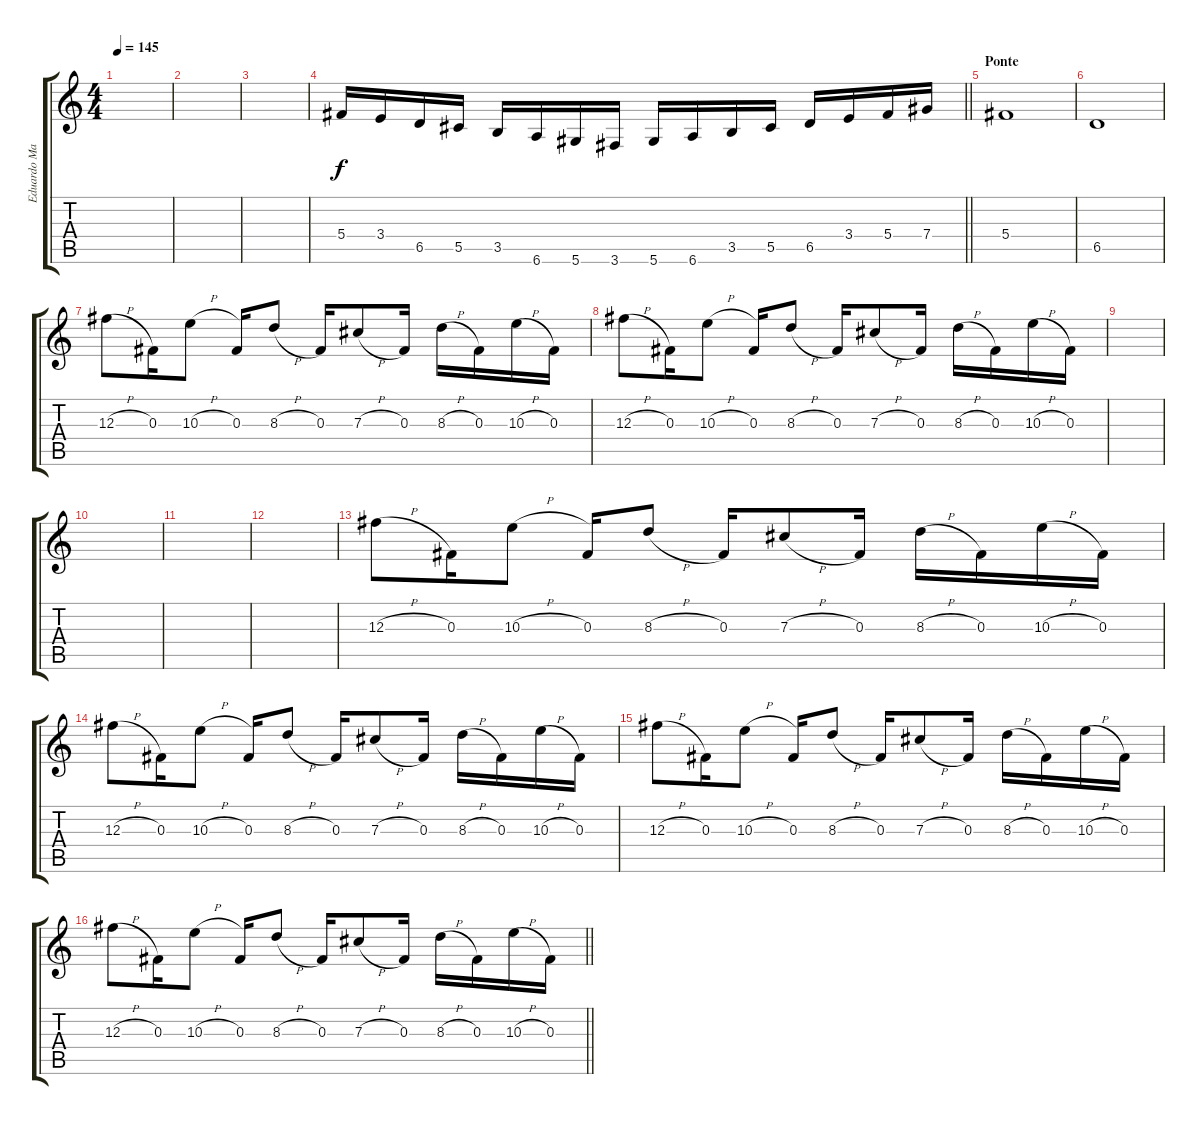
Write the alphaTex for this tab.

\track ("Eduardo Martinez" "Eduardo Ma") {instrument distortionguitar}
\staff {score tabs}
\tuning (Eb4 Bb3 Gb3 Db3 Ab2 Eb2) {hide}
\ts (4 4)
\tempo 145
\clef g2
\ks c
|
|
|
\barLineRight lightlight
5.4.16 3.4.16 6.5.16 5.5.16 3.5.16 6.6.16 5.6.16 3.6.16 5.6.16 6.6.16 3.5.16 5.5.16 6.5.16 3.4.16 5.4.16 7.4.16 |
\section ("" "Ponte")
5.4.1 |
6.5.1 |
12.3{h}.8 0.3.16 10.3{h}.8 0.3.16 8.3{h}.8 0.3.16 7.3{h}.8 0.3.16 8.3{h}.16 0.3.16 10.3{h}.16 0.3.16 |
12.3{h}.8 0.3.16 10.3{h}.8 0.3.16 8.3{h}.8 0.3.16 7.3{h}.8 0.3.16 8.3{h}.16 0.3.16 10.3{h}.16 0.3.16 |
|
|
|
|
12.3{h}.8 0.3.16 10.3{h}.8 0.3.16 8.3{h}.8 0.3.16 7.3{h}.8 0.3.16 8.3{h}.16 0.3.16 10.3{h}.16 0.3.16 |
12.3{h}.8 0.3.16 10.3{h}.8 0.3.16 8.3{h}.8 0.3.16 7.3{h}.8 0.3.16 8.3{h}.16 0.3.16 10.3{h}.16 0.3.16 |
12.3{h}.8 0.3.16 10.3{h}.8 0.3.16 8.3{h}.8 0.3.16 7.3{h}.8 0.3.16 8.3{h}.16 0.3.16 10.3{h}.16 0.3.16 |
\barLineRight lightlight
12.3{h}.8 0.3.16 10.3{h}.8 0.3.16 8.3{h}.8 0.3.16 7.3{h}.8 0.3.16 8.3{h}.16 0.3.16 10.3{h}.16 0.3.16
